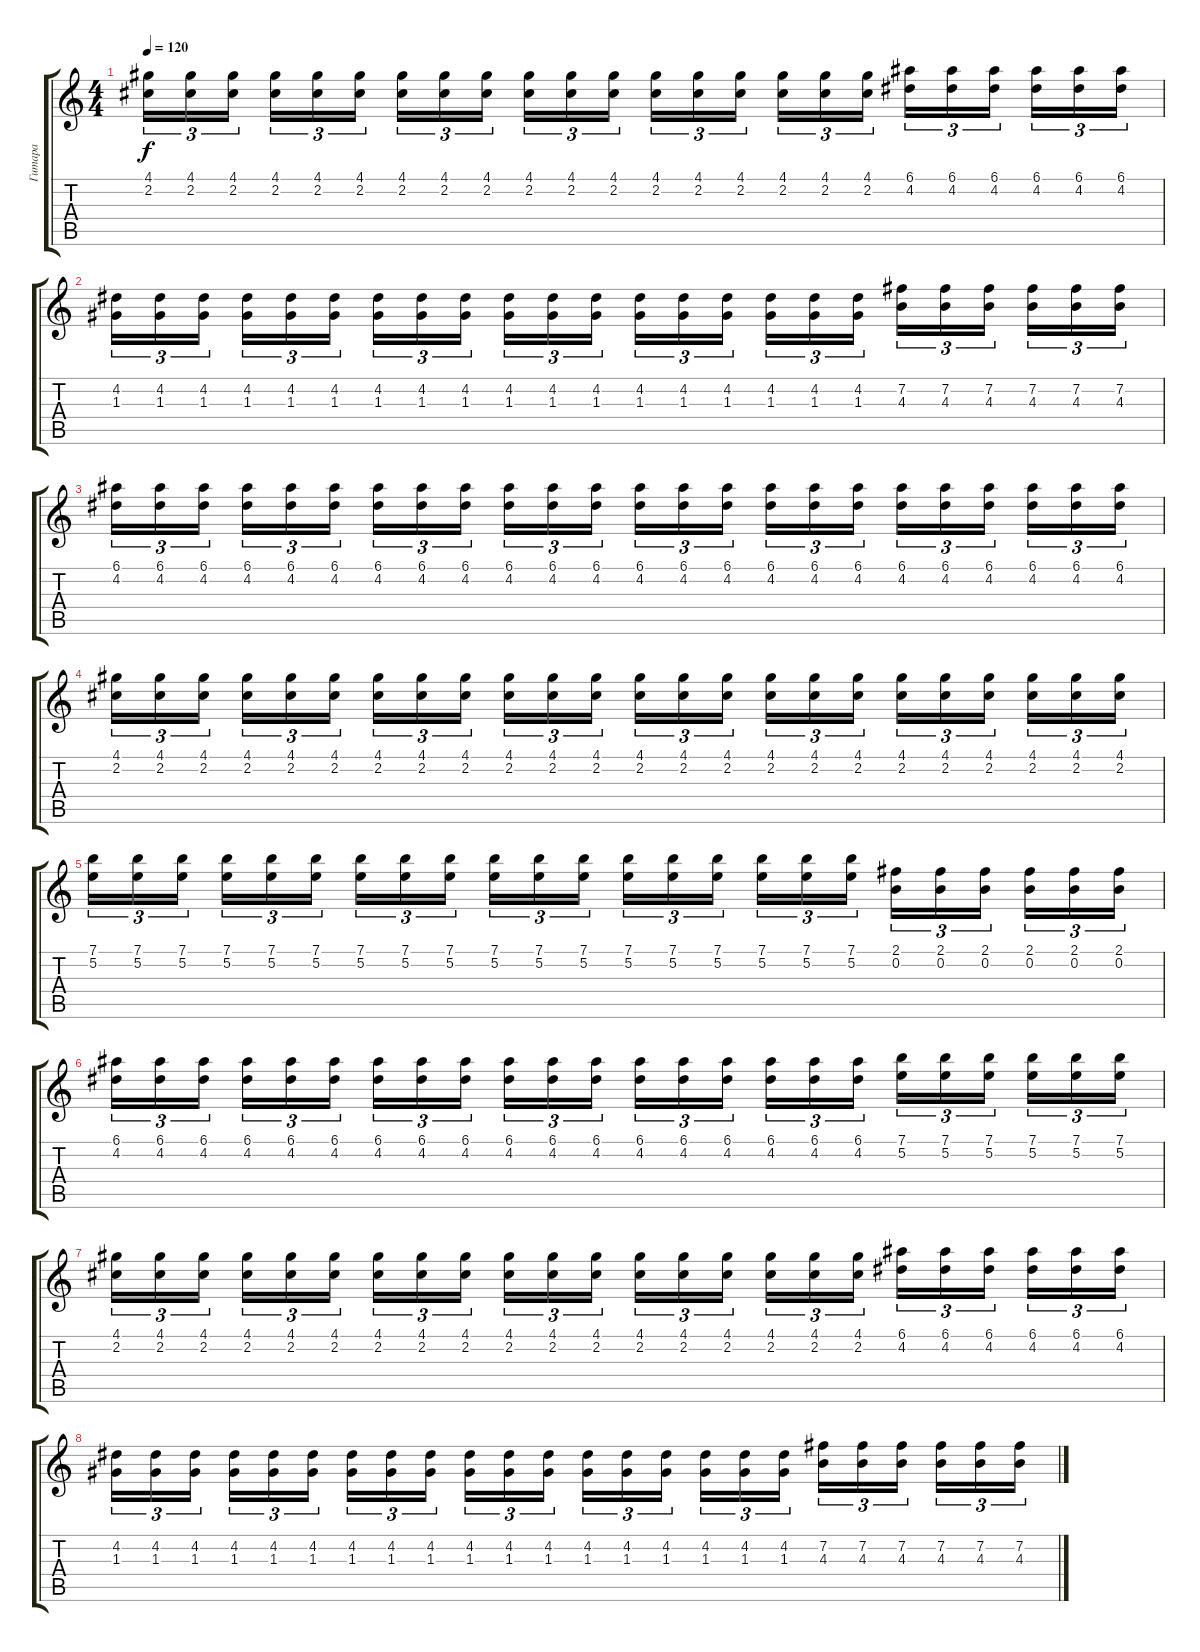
\track ("Гитара" "Гитара") {instrument distortionguitar}
\staff {score tabs}
\tuning (E4 B3 G3 D3 A2 E2) {hide}
\ts (4 4)
\tempo 120
\clef g2
\ks c
(4.1 2.2).16{tu (3 2) dy f} (4.1 2.2).16{tu (3 2)} (4.1 2.2).16{tu (3 2)} (4.1 2.2).16{tu (3 2)} (4.1 2.2).16{tu (3 2)} (4.1 2.2).16{tu (3 2)} (4.1 2.2).16{tu (3 2)} (4.1 2.2).16{tu (3 2)} (4.1 2.2).16{tu (3 2)} (4.1 2.2).16{tu (3 2)} (4.1 2.2).16{tu (3 2)} (4.1 2.2).16{tu (3 2)} (4.1 2.2).16{tu (3 2)} (4.1 2.2).16{tu (3 2)} (4.1 2.2).16{tu (3 2)} (4.1 2.2).16{tu (3 2)} (4.1 2.2).16{tu (3 2)} (4.1 2.2).16{tu (3 2)} (6.1 4.2).16{tu (3 2)} (6.1 4.2).16{tu (3 2)} (6.1 4.2).16{tu (3 2)} (6.1 4.2).16{tu (3 2)} (6.1 4.2).16{tu (3 2)} (6.1 4.2).16{tu (3 2)} |
(4.2 1.3).16{tu (3 2)} (4.2 1.3).16{tu (3 2)} (4.2 1.3).16{tu (3 2)} (4.2 1.3).16{tu (3 2)} (4.2 1.3).16{tu (3 2)} (4.2 1.3).16{tu (3 2)} (4.2 1.3).16{tu (3 2)} (4.2 1.3).16{tu (3 2)} (4.2 1.3).16{tu (3 2)} (4.2 1.3).16{tu (3 2)} (4.2 1.3).16{tu (3 2)} (4.2 1.3).16{tu (3 2)} (4.2 1.3).16{tu (3 2)} (4.2 1.3).16{tu (3 2)} (4.2 1.3).16{tu (3 2)} (4.2 1.3).16{tu (3 2)} (4.2 1.3).16{tu (3 2)} (4.2 1.3).16{tu (3 2)} (7.2 4.3).16{tu (3 2)} (7.2 4.3).16{tu (3 2)} (7.2 4.3).16{tu (3 2)} (7.2 4.3).16{tu (3 2)} (7.2 4.3).16{tu (3 2)} (7.2 4.3).16{tu (3 2)} |
(6.1 4.2).16{tu (3 2)} (6.1 4.2).16{tu (3 2)} (6.1 4.2).16{tu (3 2)} (6.1 4.2).16{tu (3 2)} (6.1 4.2).16{tu (3 2)} (6.1 4.2).16{tu (3 2)} (6.1 4.2).16{tu (3 2)} (6.1 4.2).16{tu (3 2)} (6.1 4.2).16{tu (3 2)} (6.1 4.2).16{tu (3 2)} (6.1 4.2).16{tu (3 2)} (6.1 4.2).16{tu (3 2)} (6.1 4.2).16{tu (3 2)} (6.1 4.2).16{tu (3 2)} (6.1 4.2).16{tu (3 2)} (6.1 4.2).16{tu (3 2)} (6.1 4.2).16{tu (3 2)} (6.1 4.2).16{tu (3 2)} (6.1 4.2).16{tu (3 2)} (6.1 4.2).16{tu (3 2)} (6.1 4.2).16{tu (3 2)} (6.1 4.2).16{tu (3 2)} (6.1 4.2).16{tu (3 2)} (6.1 4.2).16{tu (3 2)} |
(4.1 2.2).16{tu (3 2)} (4.1 2.2).16{tu (3 2)} (4.1 2.2).16{tu (3 2)} (4.1 2.2).16{tu (3 2)} (4.1 2.2).16{tu (3 2)} (4.1 2.2).16{tu (3 2)} (4.1 2.2).16{tu (3 2)} (4.1 2.2).16{tu (3 2)} (4.1 2.2).16{tu (3 2)} (4.1 2.2).16{tu (3 2)} (4.1 2.2).16{tu (3 2)} (4.1 2.2).16{tu (3 2)} (4.1 2.2).16{tu (3 2)} (4.1 2.2).16{tu (3 2)} (4.1 2.2).16{tu (3 2)} (4.1 2.2).16{tu (3 2)} (4.1 2.2).16{tu (3 2)} (4.1 2.2).16{tu (3 2)} (4.1 2.2).16{tu (3 2)} (4.1 2.2).16{tu (3 2)} (4.1 2.2).16{tu (3 2)} (4.1 2.2).16{tu (3 2)} (4.1 2.2).16{tu (3 2)} (4.1 2.2).16{tu (3 2)} |
(7.1 5.2).16{tu (3 2)} (7.1 5.2).16{tu (3 2)} (7.1 5.2).16{tu (3 2)} (7.1 5.2).16{tu (3 2)} (7.1 5.2).16{tu (3 2)} (7.1 5.2).16{tu (3 2)} (7.1 5.2).16{tu (3 2)} (7.1 5.2).16{tu (3 2)} (7.1 5.2).16{tu (3 2)} (7.1 5.2).16{tu (3 2)} (7.1 5.2).16{tu (3 2)} (7.1 5.2).16{tu (3 2)} (7.1 5.2).16{tu (3 2)} (7.1 5.2).16{tu (3 2)} (7.1 5.2).16{tu (3 2)} (7.1 5.2).16{tu (3 2)} (7.1 5.2).16{tu (3 2)} (7.1 5.2).16{tu (3 2)} (2.1 0.2).16{tu (3 2)} (2.1 0.2).16{tu (3 2)} (2.1 0.2).16{tu (3 2)} (2.1 0.2).16{tu (3 2)} (2.1 0.2).16{tu (3 2)} (2.1 0.2).16{tu (3 2)} |
(6.1 4.2).16{tu (3 2)} (6.1 4.2).16{tu (3 2)} (6.1 4.2).16{tu (3 2)} (6.1 4.2).16{tu (3 2)} (6.1 4.2).16{tu (3 2)} (6.1 4.2).16{tu (3 2)} (6.1 4.2).16{tu (3 2)} (6.1 4.2).16{tu (3 2)} (6.1 4.2).16{tu (3 2)} (6.1 4.2).16{tu (3 2)} (6.1 4.2).16{tu (3 2)} (6.1 4.2).16{tu (3 2)} (6.1 4.2).16{tu (3 2)} (6.1 4.2).16{tu (3 2)} (6.1 4.2).16{tu (3 2)} (6.1 4.2).16{tu (3 2)} (6.1 4.2).16{tu (3 2)} (6.1 4.2).16{tu (3 2)} (7.1 5.2).16{tu (3 2)} (7.1 5.2).16{tu (3 2)} (7.1 5.2).16{tu (3 2)} (7.1 5.2).16{tu (3 2)} (7.1 5.2).16{tu (3 2)} (7.1 5.2).16{tu (3 2)} |
(4.1 2.2).16{tu (3 2)} (4.1 2.2).16{tu (3 2)} (4.1 2.2).16{tu (3 2)} (4.1 2.2).16{tu (3 2)} (4.1 2.2).16{tu (3 2)} (4.1 2.2).16{tu (3 2)} (4.1 2.2).16{tu (3 2)} (4.1 2.2).16{tu (3 2)} (4.1 2.2).16{tu (3 2)} (4.1 2.2).16{tu (3 2)} (4.1 2.2).16{tu (3 2)} (4.1 2.2).16{tu (3 2)} (4.1 2.2).16{tu (3 2)} (4.1 2.2).16{tu (3 2)} (4.1 2.2).16{tu (3 2)} (4.1 2.2).16{tu (3 2)} (4.1 2.2).16{tu (3 2)} (4.1 2.2).16{tu (3 2)} (6.1 4.2).16{tu (3 2)} (6.1 4.2).16{tu (3 2)} (6.1 4.2).16{tu (3 2)} (6.1 4.2).16{tu (3 2)} (6.1 4.2).16{tu (3 2)} (6.1 4.2).16{tu (3 2)} |
(4.2 1.3).16{tu (3 2)} (4.2 1.3).16{tu (3 2)} (4.2 1.3).16{tu (3 2)} (4.2 1.3).16{tu (3 2)} (4.2 1.3).16{tu (3 2)} (4.2 1.3).16{tu (3 2)} (4.2 1.3).16{tu (3 2)} (4.2 1.3).16{tu (3 2)} (4.2 1.3).16{tu (3 2)} (4.2 1.3).16{tu (3 2)} (4.2 1.3).16{tu (3 2)} (4.2 1.3).16{tu (3 2)} (4.2 1.3).16{tu (3 2)} (4.2 1.3).16{tu (3 2)} (4.2 1.3).16{tu (3 2)} (4.2 1.3).16{tu (3 2)} (4.2 1.3).16{tu (3 2)} (4.2 1.3).16{tu (3 2)} (7.2 4.3).16{tu (3 2)} (7.2 4.3).16{tu (3 2)} (7.2 4.3).16{tu (3 2)} (7.2 4.3).16{tu (3 2)} (7.2 4.3).16{tu (3 2)} (7.2 4.3).16{tu (3 2)}
